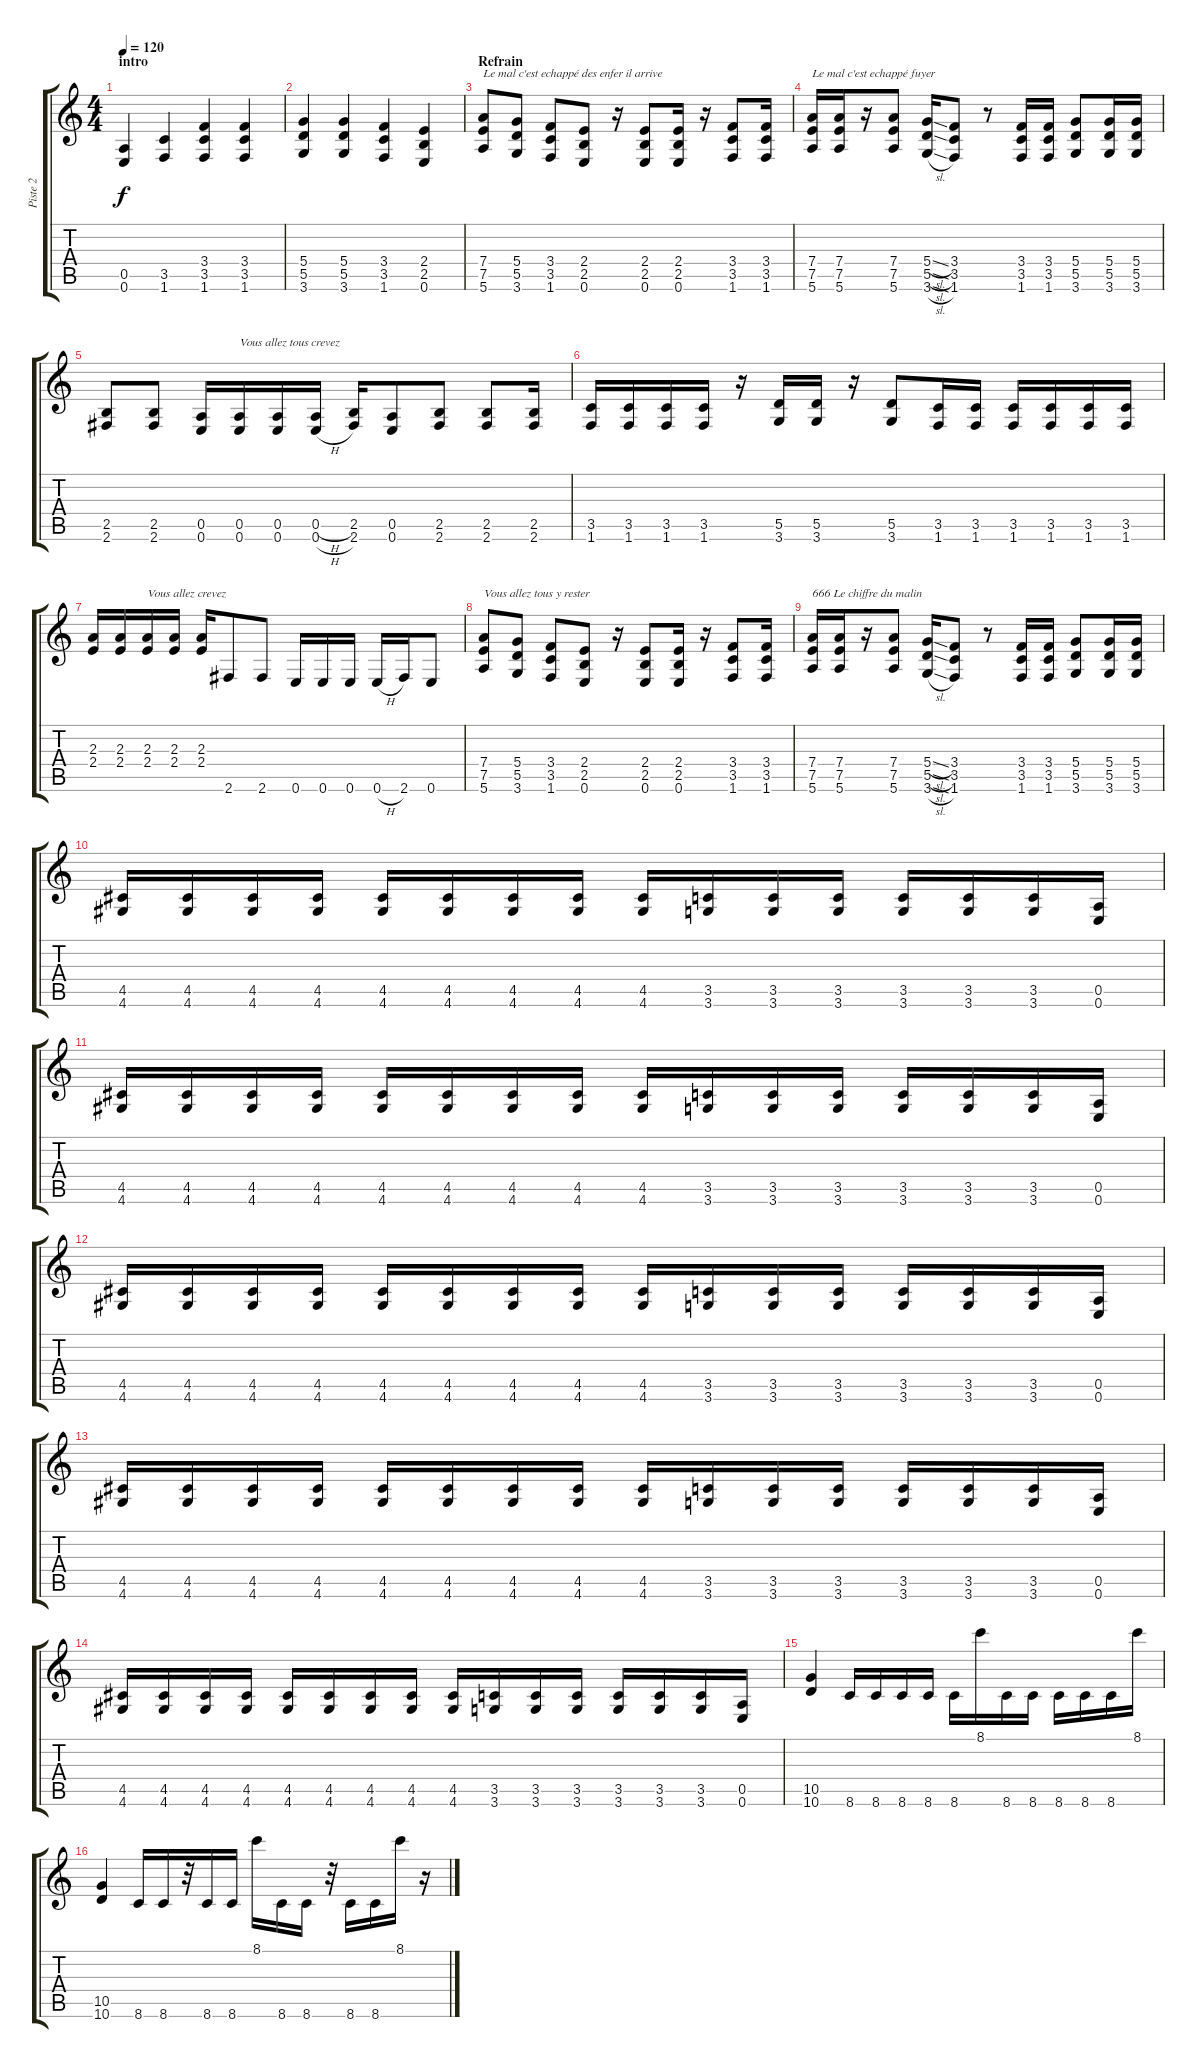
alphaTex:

\track ("Piste 2" "Piste 2") {instrument distortionguitar}
\staff {score tabs}
\tuning (E4 B3 G3 D3 A2 E2) {hide}
\ts (4 4)
\section ("" "intro")
\tempo 120
\clef g2
\ks c
(0.5 0.6).4{dy f instrument distortionguitar} (3.5 1.6).4 (3.4 3.5 1.6).4 (3.4 3.5 1.6).4 |
(5.4 5.5 3.6).4 (5.4 5.5 3.6).4 (3.4 3.5 1.6).4 (2.4 2.5 0.6).4 |
\section ("" "Refrain")
(7.4 7.5 5.6).8{txt "Le mal c'est echappé des enfer il arrive"} (5.4 5.5 3.6).8 (3.4 3.5 1.6).8 (2.4 2.5 0.6).8 r.16 (2.4 2.5 0.6).8 (2.4 2.5 0.6).16 r.16 (3.4 3.5 1.6).8 (3.4 3.5 1.6).16 |
(7.4 7.5 5.6).16{txt "Le mal c'est echappé fuyer"} (7.4 7.5 5.6).16 r.16 (7.4 7.5 5.6).8 (5.4{sl} 5.5{sl} 3.6{sl}).16 (3.4 3.5 1.6).8 r.8 (3.4 3.5 1.6).16 (3.4 3.5 1.6).16 (5.4 5.5 3.6).8 (5.4 5.5 3.6).16 (5.4 5.5 3.6).16 |
(2.5 2.6).8 (2.5 2.6).8 (0.5 0.6).16 (0.5 0.6).16{txt "Vous allez tous crevez"} (0.5 0.6).16 (0.5{h} 0.6{h}).16 (2.5 2.6).16 (0.5 0.6).8 (2.5 2.6).8 (2.5 2.6).8 (2.5 2.6).16 |
(3.5 1.6).16 (3.5 1.6).16 (3.5 1.6).16 (3.5 1.6).16 r.16 (5.5 3.6).16 (5.5 3.6).16 r.16 (5.5 3.6).8 (3.5 1.6).16 (3.5 1.6).16 (3.5 1.6).16 (3.5 1.6).16 (3.5 1.6).16 (3.5 1.6).16 |
(2.3 2.4).16 (2.3 2.4).16 (2.3 2.4).16{txt "Vous allez crevez"} (2.3 2.4).16 (2.3 2.4).16 2.6.8 2.6.8 0.6.16 0.6.16 0.6.16 0.6{h}.16 2.6.16 0.6.8 |
(7.4 7.5 5.6).8{txt "Vous allez tous y rester"} (5.4 5.5 3.6).8 (3.4 3.5 1.6).8 (2.4 2.5 0.6).8 r.16 (2.4 2.5 0.6).8 (2.4 2.5 0.6).16 r.16 (3.4 3.5 1.6).8 (3.4 3.5 1.6).16 |
(7.4 7.5 5.6).16{txt "666 Le chiffre du malin"} (7.4 7.5 5.6).16 r.16 (7.4 7.5 5.6).8 (5.4{sl} 5.5{sl} 3.6{sl}).16 (3.4 3.5 1.6).8 r.8 (3.4 3.5 1.6).16 (3.4 3.5 1.6).16 (5.4 5.5 3.6).8 (5.4 5.5 3.6).16 (5.4 5.5 3.6).16 |
(4.5 4.6).16 (4.5 4.6).16 (4.5 4.6).16 (4.5 4.6).16 (4.5 4.6).16 (4.5 4.6).16 (4.5 4.6).16 (4.5 4.6).16 (4.5 4.6).16 (3.5 3.6).16 (3.5 3.6).16 (3.5 3.6).16 (3.5 3.6).16 (3.5 3.6).16 (3.5 3.6).16 (0.5 0.6).16 |
(4.5 4.6).16 (4.5 4.6).16 (4.5 4.6).16 (4.5 4.6).16 (4.5 4.6).16 (4.5 4.6).16 (4.5 4.6).16 (4.5 4.6).16 (4.5 4.6).16 (3.5 3.6).16 (3.5 3.6).16 (3.5 3.6).16 (3.5 3.6).16 (3.5 3.6).16 (3.5 3.6).16 (0.5 0.6).16 |
(4.5 4.6).16 (4.5 4.6).16 (4.5 4.6).16 (4.5 4.6).16 (4.5 4.6).16 (4.5 4.6).16 (4.5 4.6).16 (4.5 4.6).16 (4.5 4.6).16 (3.5 3.6).16 (3.5 3.6).16 (3.5 3.6).16 (3.5 3.6).16 (3.5 3.6).16 (3.5 3.6).16 (0.5 0.6).16 |
(4.5 4.6).16 (4.5 4.6).16 (4.5 4.6).16 (4.5 4.6).16 (4.5 4.6).16 (4.5 4.6).16 (4.5 4.6).16 (4.5 4.6).16 (4.5 4.6).16 (3.5 3.6).16 (3.5 3.6).16 (3.5 3.6).16 (3.5 3.6).16 (3.5 3.6).16 (3.5 3.6).16 (0.5 0.6).16 |
(4.5 4.6).16 (4.5 4.6).16 (4.5 4.6).16 (4.5 4.6).16 (4.5 4.6).16 (4.5 4.6).16 (4.5 4.6).16 (4.5 4.6).16 (4.5 4.6).16 (3.5 3.6).16 (3.5 3.6).16 (3.5 3.6).16 (3.5 3.6).16 (3.5 3.6).16 (3.5 3.6).16 (0.5 0.6).16 |
(10.5 10.6).4 8.6.16 8.6.16 8.6.16 8.6.16 8.6.16 8.1.16 8.6.16 8.6.16 8.6.16 8.6.16 8.6.16 8.1.16 |
(10.5 10.6).4 8.6.16 8.6.16 r.32 8.6.16 8.6.16 8.1.16 8.6.16 8.6.16 r.32 8.6.16 8.6.16 8.1.16 r.16
